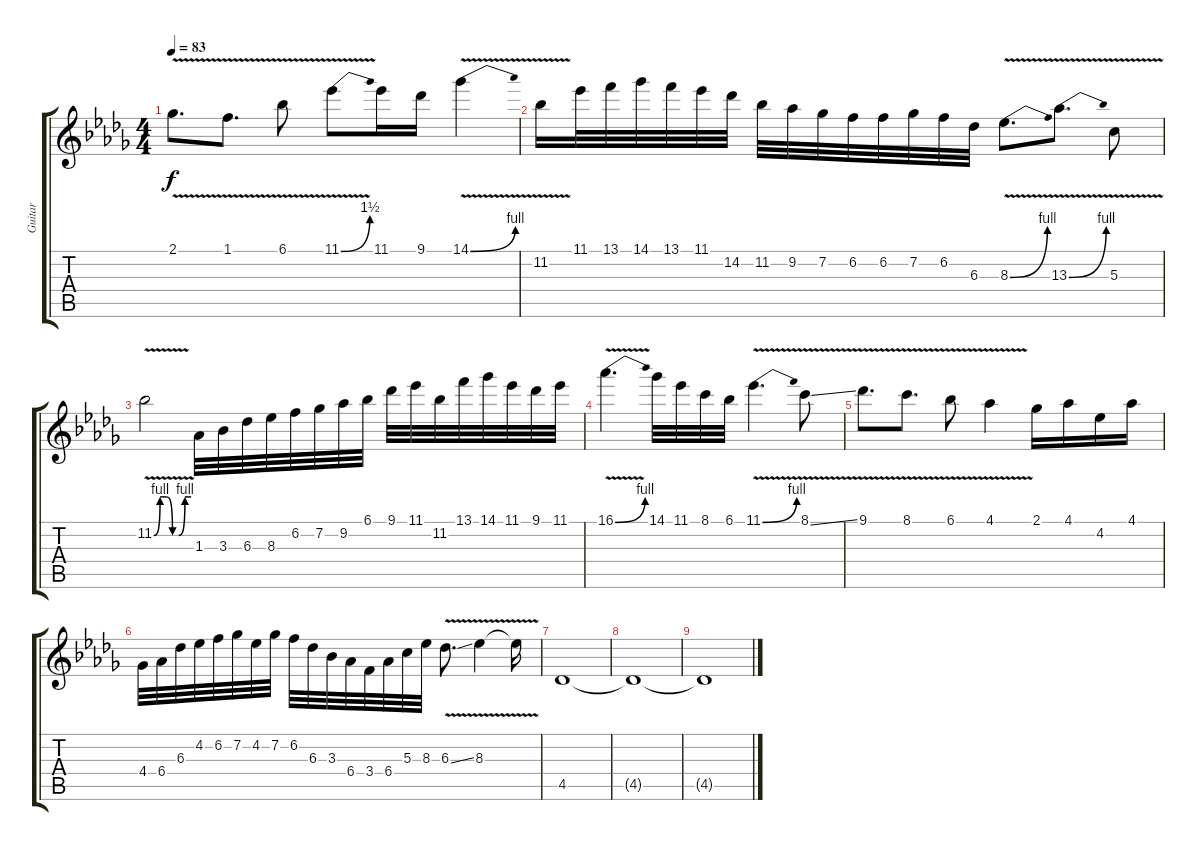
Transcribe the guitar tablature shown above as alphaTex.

\track ("Guitar" "Guitar") {instrument overdrivenguitar}
\staff {score tabs}
\tuning (E4 B3 G3 D3 A2 E2) {hide}
\ts (4 4)
\tempo 83
\clef g2
\ks db
2.1{v}.8{d dy f} 1.1{v}.8{d} 6.1{v}.8 11.1{be (bend 0 0 60 6) v}.8 11.1.16 9.1.16 14.1{be (bend 0 0 60 4) v}.4 |
11.2{v}.16 11.1.32 13.1.32 14.1.32 13.1.32 11.1.32 14.2.32 11.2.32 9.2.32 7.2.32 6.2.32 6.2.32 7.2.32 6.2.32 6.3.32 8.3{be (bend 0 0 60 4) v}.8{d} 13.3{be (bend 0 0 60 4) v}.8{d} 5.3{v}.8 |
11.2{be (custom 0 0 10 4 20 4 30 0 40 0 50 4 60 4) v}.2 1.3.32 3.3.32 6.3.32 8.3.32 6.2.32 7.2.32 9.2.32 6.1.32 9.1.32 11.1.32 11.2.32 13.1.32 14.1.32 11.1.32 9.1.32 11.1.32 |
16.1{be (bend 0 0 60 4) v}.4{d} 14.1.32 11.1.32 8.1.32 6.1.32 11.1{be (bend 0 0 60 4) v}.4{d} 8.1{v ss}.8 |
9.1{v}.8{d} 8.1{v}.8{d} 6.1{v}.8 4.1{v}.4 2.1.16 4.1.16 4.2.16 4.1.16 |
4.4.32 6.4.32 6.3.32 4.2.32 6.2.32 7.2.32 4.2.32 7.2.32 6.2.32 6.3.32 3.3.32 6.4.32 3.4.32 6.4.32 5.3.32 8.3.32 6.3{v ss}.8{d} 8.3{v}.4 8.3{t}.16 |
4.5.1{volume 0} |
4.5{t}.1 |
4.5{t}.1
